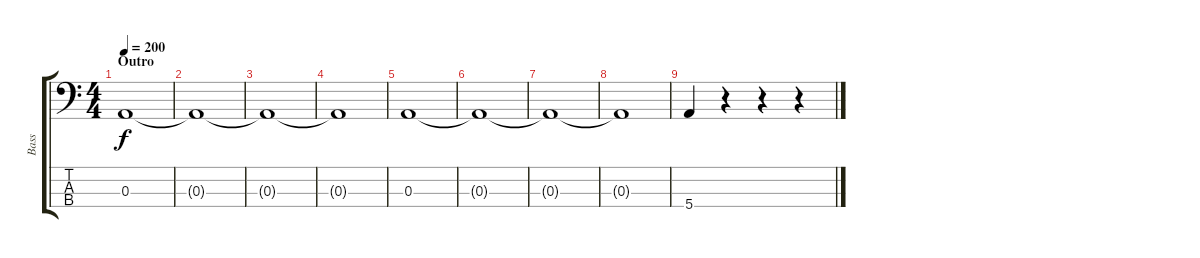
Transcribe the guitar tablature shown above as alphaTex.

\track ("Bass" "Bass") {instrument electricbasspick}
\staff {score tabs}
\tuning (G2 D2 A1 E1) {hide}
\ts (4 4)
\section ("" "Outro")
\tempo 200
\clef f4
\ks c
0.3.1{dy f} |
0.3{t}.1 |
0.3{t}.1 |
0.3{t}.1 |
0.3.1 |
0.3{t}.1 |
0.3{t}.1 |
0.3{t}.1 |
5.4.4 r.4 r.4 r.4
